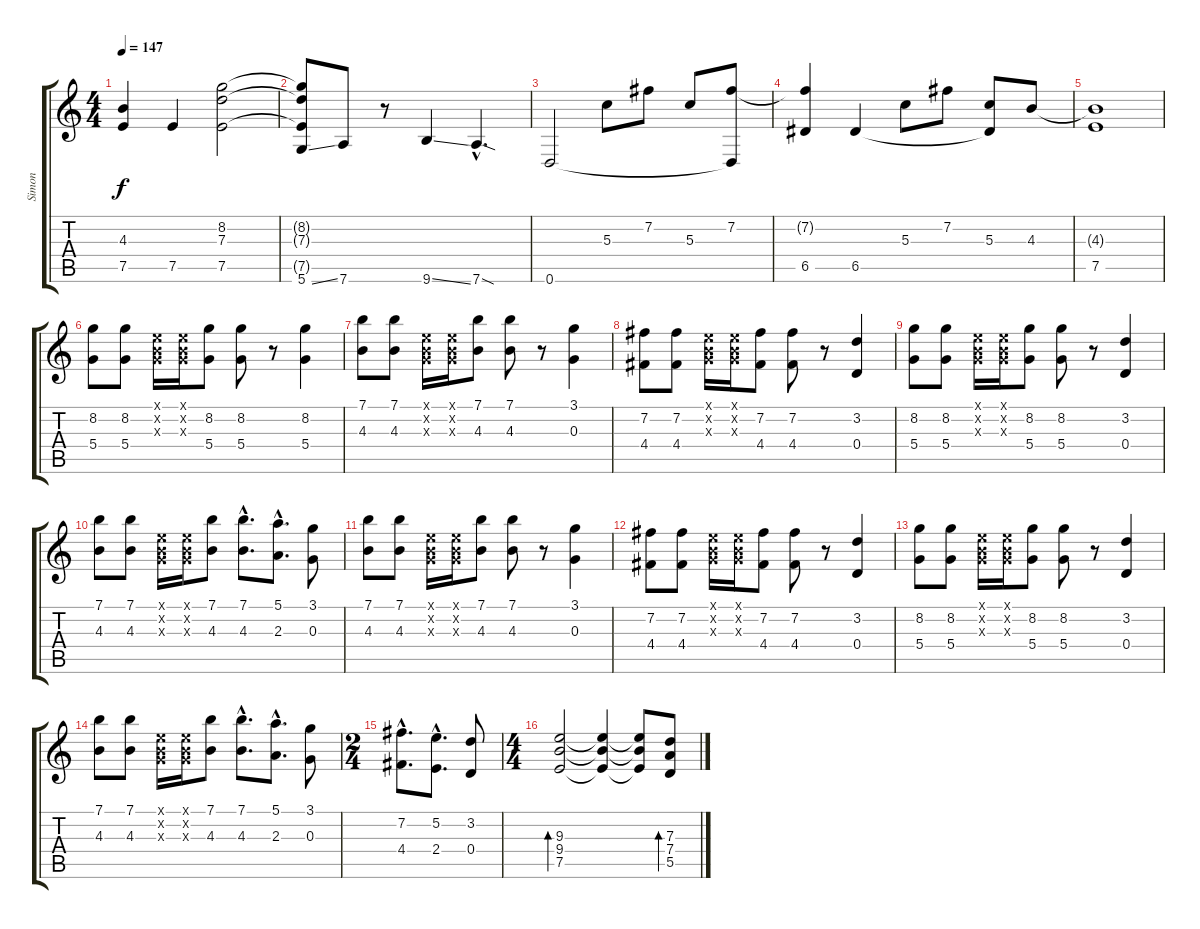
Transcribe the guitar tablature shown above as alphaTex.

\track ("Simon" "Simon") {instrument electricguitarclean}
\staff {score tabs}
\tuning (E4 B3 G3 D3 A2 D2) {hide}
\ts (4 4)
\tempo 147
\clef g2
\ks c
(4.3{t} 7.5).4{dy f} 7.5.4 (8.2 7.3 7.5).2 |
(8.2{t} 7.3{t} 7.5{t} 5.6{ss}).8 7.6.8 r.8 9.6{ss}.4 7.6{sod hac}.4{d} |
0.6.2 5.3.8 7.2.8 5.3.8 (7.2 0.6{t}).8 |
(7.2{t} 6.5).4 6.5.4 5.3.8 7.2.8 (5.3 6.5{t}).8 4.3.8 |
(4.3{t} 7.5).1 |
(8.2 5.4).8 (8.2 5.4).8 (0.1{x} 0.2{x} 0.3{x}).16 (0.1{x} 0.2{x} 0.3{x}).16 (8.2 5.4).8 (8.2 5.4).8 r.8 (8.2 5.4).4 |
(7.1 4.3).8 (7.1 4.3).8 (0.1{x} 0.2{x} 0.3{x}).16 (0.1{x} 0.2{x} 0.3{x}).16 (7.1 4.3).8 (7.1 4.3).8 r.8 (3.1 0.3).4 |
(7.2 4.4).8 (7.2 4.4).8 (0.1{x} 0.2{x} 0.3{x}).16 (0.1{x} 0.2{x} 0.3{x}).16 (7.2 4.4).8 (7.2 4.4).8 r.8 (3.2 0.4).4 |
(8.2 5.4).8 (8.2 5.4).8 (0.1{x} 0.2{x} 0.3{x}).16 (0.1{x} 0.2{x} 0.3{x}).16 (8.2 5.4).8 (8.2 5.4).8 r.8 (3.2 0.4).4 |
(7.1 4.3).8 (7.1 4.3).8 (0.1{x} 0.2{x} 0.3{x}).16 (0.1{x} 0.2{x} 0.3{x}).16 (7.1 4.3).8 (7.1{hac} 4.3{hac}).8{d} (5.1{hac} 2.3{hac}).8{d} (3.1 0.3).8 |
(7.1 4.3).8 (7.1 4.3).8 (0.1{x} 0.2{x} 0.3{x}).16 (0.1{x} 0.2{x} 0.3{x}).16 (7.1 4.3).8 (7.1 4.3).8 r.8 (3.1 0.3).4 |
(7.2 4.4).8 (7.2 4.4).8 (0.1{x} 0.2{x} 0.3{x}).16 (0.1{x} 0.2{x} 0.3{x}).16 (7.2 4.4).8 (7.2 4.4).8 r.8 (3.2 0.4).4 |
(8.2 5.4).8 (8.2 5.4).8 (0.1{x} 0.2{x} 0.3{x}).16 (0.1{x} 0.2{x} 0.3{x}).16 (8.2 5.4).8 (8.2 5.4).8 r.8 (3.2 0.4).4 |
(7.1 4.3).8 (7.1 4.3).8 (0.1{x} 0.2{x} 0.3{x}).16 (0.1{x} 0.2{x} 0.3{x}).16 (7.1 4.3).8 (7.1{hac} 4.3{hac}).8{d} (5.1{hac} 2.3{hac}).8{d} (3.1 0.3).8 |
\ts (2 4)
(7.2{hac} 4.4{hac}).8{d} (5.2{hac} 2.4{hac}).8{d} (3.2 0.4).8 |
\ts (4 4)
(9.3 9.4 7.5).2{bd 480} (9.3{t} 9.4{t} 7.5{t}).4 (9.3{t} 9.4{t} 7.5{t}).8 (7.3 7.4 5.5).8{bd 480}
